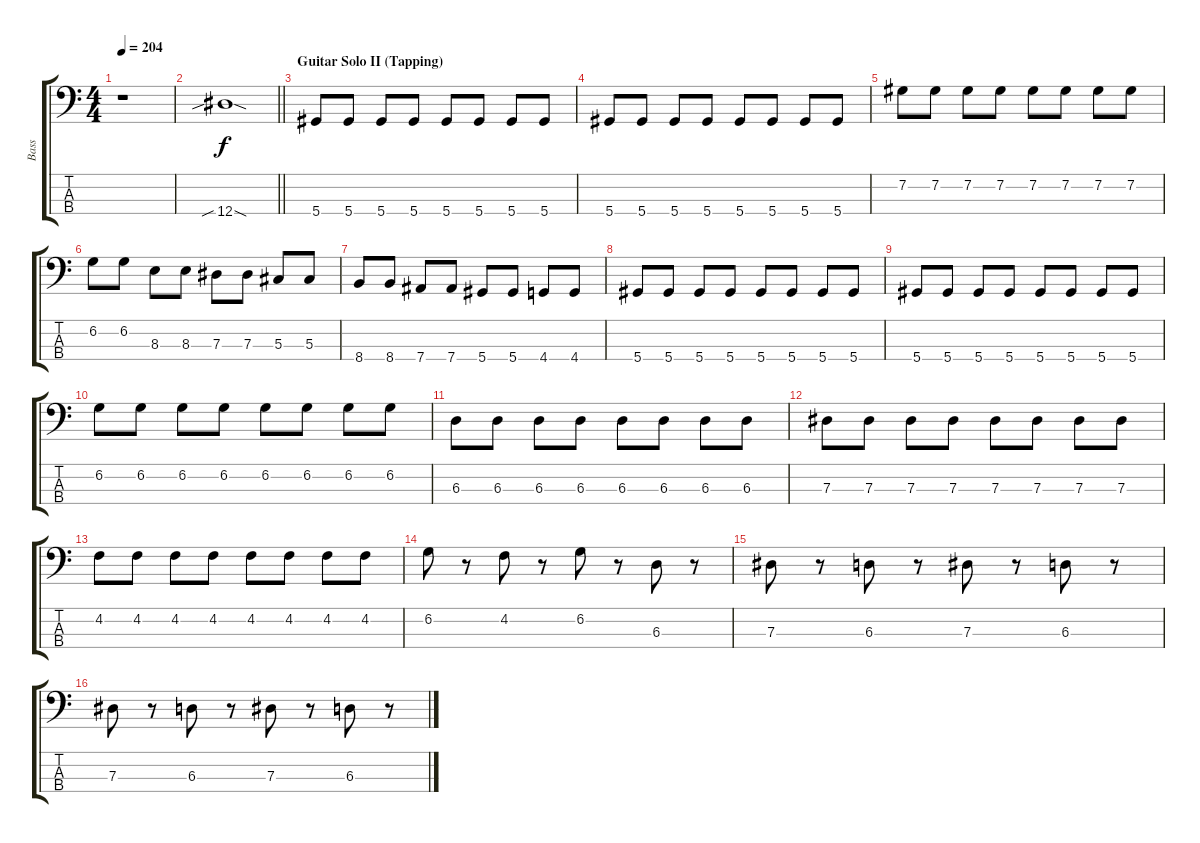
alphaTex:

\track ("Bass" "Bass") {instrument electricbasspick}
\staff {score tabs}
\tuning (Gb2 Db2 Ab1 Eb1) {hide}
\ts (4 4)
\tempo 204
\clef f4
\ks c
r.1{dy f} |
\barLineRight lightlight
12.4{sib sod}.1 |
\section ("" "Guitar Solo II (Tapping)")
5.4.8 5.4.8 5.4.8 5.4.8 5.4.8 5.4.8 5.4.8 5.4.8 |
5.4.8 5.4.8 5.4.8 5.4.8 5.4.8 5.4.8 5.4.8 5.4.8 |
7.2.8 7.2.8 7.2.8 7.2.8 7.2.8 7.2.8 7.2.8 7.2.8 |
6.2.8 6.2.8 8.3.8 8.3.8 7.3.8 7.3.8 5.3.8 5.3.8 |
8.4.8 8.4.8 7.4.8 7.4.8 5.4.8 5.4.8 4.4.8 4.4.8 |
5.4.8 5.4.8 5.4.8 5.4.8 5.4.8 5.4.8 5.4.8 5.4.8 |
5.4.8 5.4.8 5.4.8 5.4.8 5.4.8 5.4.8 5.4.8 5.4.8 |
6.2.8 6.2.8 6.2.8 6.2.8 6.2.8 6.2.8 6.2.8 6.2.8 |
6.3.8 6.3.8 6.3.8 6.3.8 6.3.8 6.3.8 6.3.8 6.3.8 |
7.3.8 7.3.8 7.3.8 7.3.8 7.3.8 7.3.8 7.3.8 7.3.8 |
4.2.8 4.2.8 4.2.8 4.2.8 4.2.8 4.2.8 4.2.8 4.2.8 |
6.2.8 r.8 4.2.8 r.8 6.2.8 r.8 6.3.8 r.8 |
7.3.8 r.8 6.3.8 r.8 7.3.8 r.8 6.3.8 r.8 |
7.3.8 r.8 6.3.8 r.8 7.3.8 r.8 6.3.8 r.8
